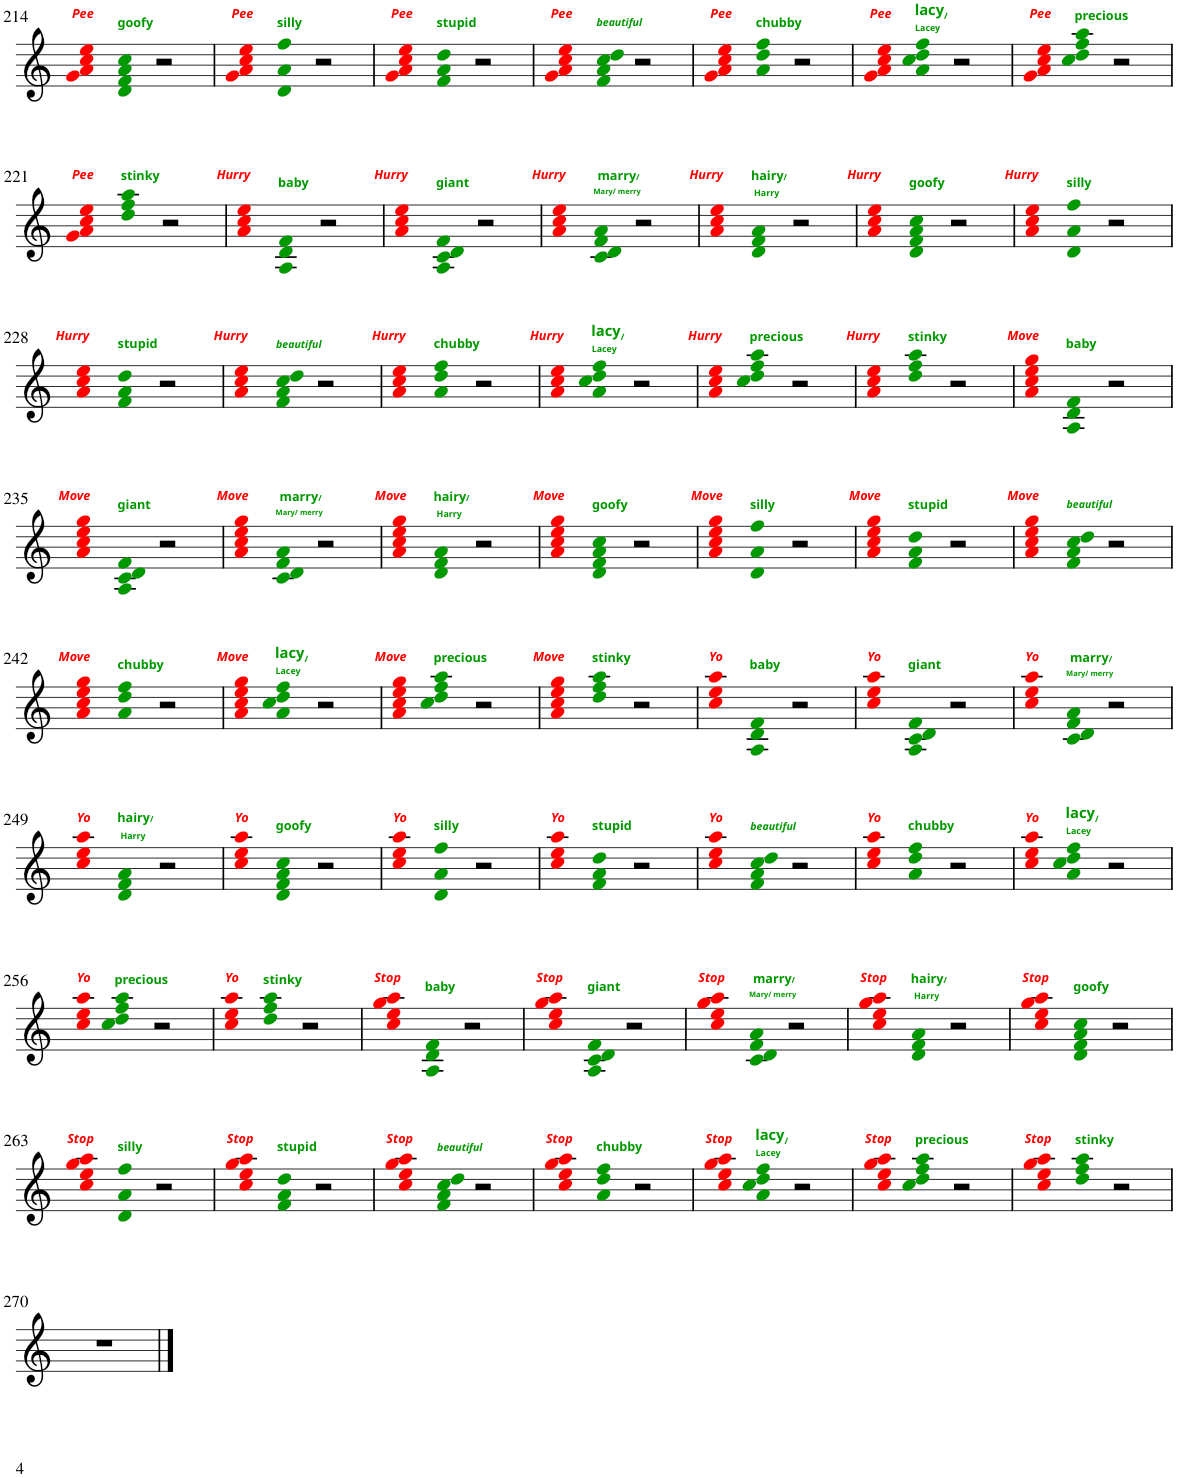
**kern	**harte
*part1	*part1
*staff1	*
*I"Piano	*
*I'Pno.	*
!!LO:PB:g=z
*clefG2	*
*k[]	*
*M4/4	*
=214	=214
!	!LO:H:kt=Pee
4gi 4ai 4cci 4eei	N
!LO:TX:a:B:color=#009900:t=goofy	!
4dj 4fj 4aj 4ccj	.
2r	.
=215	=215
!	!LO:H:kt=Pee
4gi 4ai 4cci 4eei	N
!LO:TX:a:B:color=#009900:t=silly	!
4dj 4aj 4ffj	.
2r	.
=216	=216
!	!LO:H:kt=Pee
4gi 4ai 4cci 4eei	N
!LO:TX:a:B:color=#009900:t=stupid	!
4fj 4aj 4ddj	.
2r	.
=217	=217
!	!LO:H:kt=Pee
4gi 4ai 4cci 4eei	N
!LO:TX:a:Bi:color=#009900:t=beautiful	!
4fj 4aj 4ccj 4ddj	.
2r	.
=218	=218
!	!LO:H:kt=Pee
4gi 4ai 4cci 4eei	N
!LO:TX:a:B:color=#009900:t=chubby	!
4aj 4ddj 4ffj	.
2r	.
=219	=219
!	!LO:H:kt=Pee
4gi 4ai 4cci 4eei	N
!LO:TX:a:B:color=#009900:t=lacy	!
!LO:TX:a:t=/	!
!LO:TX:a:t=Lacey	!
4aj 4ccj 4ddj 4ffj	.
2r	.
=220	=220
!	!LO:H:kt=Pee
4gi 4ai 4cci 4eei	N
!LO:TX:a:B:color=#009900:t=precious	!
4ccj 4ddj 4ffj 4aaj	.
2r	.
!!LO:LB:g=z
=221	=221
!	!LO:H:kt=Pee
4gi 4ai 4cci 4eei	N
!LO:TX:a:B:color=#009900:t=stinky	!
4ddj 4ffj 4aaj	.
2r	.
=222	=222
!	!LO:H:kt=Hurry
4ai 4cci 4eei	N
!LO:TX:a:B:color=#009900:t=baby	!
4Aj 4dj 4fj	.
2r	.
=223	=223
!	!LO:H:kt=Hurry
4ai 4cci 4eei	N
!LO:TX:a:B:color=#009900:t=giant	!
4Aj 4cj 4dj 4fj	.
2r	.
=224	=224
!	!LO:H:kt=Hurry
4ai 4cci 4eei	N
!LO:TX:a:B:color=#009900:t=marry	!
!LO:TX:a:t=/	!
!LO:TX:a:t=Mary/ merry	!
4cj 4dj 4fj 4aj	.
2r	.
=225	=225
!	!LO:H:kt=Hurry
4ai 4cci 4eei	N
!LO:TX:a:B:color=#009900:t=hairy	!
!LO:TX:a:t=/	!
!LO:TX:a:t=Harry	!
4dj 4fj 4aj	.
2r	.
=226	=226
!	!LO:H:kt=Hurry
4ai 4cci 4eei	N
!LO:TX:a:B:color=#009900:t=goofy	!
4dj 4fj 4aj 4ccj	.
2r	.
=227	=227
!	!LO:H:kt=Hurry
4ai 4cci 4eei	N
!LO:TX:a:B:color=#009900:t=silly	!
4dj 4aj 4ffj	.
2r	.
!!LO:LB:g=z
=228	=228
!	!LO:H:kt=Hurry
4ai 4cci 4eei	N
!LO:TX:a:B:color=#009900:t=stupid	!
4fj 4aj 4ddj	.
2r	.
=229	=229
!	!LO:H:kt=Hurry
4ai 4cci 4eei	N
!LO:TX:a:Bi:color=#009900:t=beautiful	!
4fj 4aj 4ccj 4ddj	.
2r	.
=230	=230
!	!LO:H:kt=Hurry
4ai 4cci 4eei	N
!LO:TX:a:B:color=#009900:t=chubby	!
4aj 4ddj 4ffj	.
2r	.
=231	=231
!	!LO:H:kt=Hurry
4ai 4cci 4eei	N
!LO:TX:a:B:color=#009900:t=lacy	!
!LO:TX:a:t=/	!
!LO:TX:a:t=Lacey	!
4aj 4ccj 4ddj 4ffj	.
2r	.
=232	=232
!	!LO:H:kt=Hurry
4ai 4cci 4eei	N
!LO:TX:a:B:color=#009900:t=precious	!
4ccj 4ddj 4ffj 4aaj	.
2r	.
=233	=233
!	!LO:H:kt=Hurry
4ai 4cci 4eei	N
!LO:TX:a:B:color=#009900:t=stinky	!
4ddj 4ffj 4aaj	.
2r	.
=234	=234
!	!LO:H:kt=Move
4ai 4cci 4eei 4ggi	N
!LO:TX:a:B:color=#009900:t=baby	!
4Aj 4dj 4fj	.
2r	.
!!LO:LB:g=z
=235	=235
!	!LO:H:kt=Move
4ai 4cci 4eei 4ggi	N
!LO:TX:a:B:color=#009900:t=giant	!
4Aj 4cj 4dj 4fj	.
2r	.
=236	=236
!	!LO:H:kt=Move
4ai 4cci 4eei 4ggi	N
!LO:TX:a:B:color=#009900:t=marry	!
!LO:TX:a:t=/	!
!LO:TX:a:t=Mary/ merry	!
4cj 4dj 4fj 4aj	.
2r	.
=237	=237
!	!LO:H:kt=Move
4ai 4cci 4eei 4ggi	N
!LO:TX:a:B:color=#009900:t=hairy	!
!LO:TX:a:t=/	!
!LO:TX:a:t=Harry	!
4dj 4fj 4aj	.
2r	.
=238	=238
!	!LO:H:kt=Move
4ai 4cci 4eei 4ggi	N
!LO:TX:a:B:color=#009900:t=goofy	!
4dj 4fj 4aj 4ccj	.
2r	.
=239	=239
!	!LO:H:kt=Move
4ai 4cci 4eei 4ggi	N
!LO:TX:a:B:color=#009900:t=silly	!
4dj 4aj 4ffj	.
2r	.
=240	=240
!	!LO:H:kt=Move
4ai 4cci 4eei 4ggi	N
!LO:TX:a:B:color=#009900:t=stupid	!
4fj 4aj 4ddj	.
2r	.
=241	=241
!	!LO:H:kt=Move
4ai 4cci 4eei 4ggi	N
!LO:TX:a:Bi:color=#009900:t=beautiful	!
4fj 4aj 4ccj 4ddj	.
2r	.
!!LO:LB:g=z
=242	=242
!	!LO:H:kt=Move
4ai 4cci 4eei 4ggi	N
!LO:TX:a:B:color=#009900:t=chubby	!
4aj 4ddj 4ffj	.
2r	.
=243	=243
!	!LO:H:kt=Move
4ai 4cci 4eei 4ggi	N
!LO:TX:a:B:color=#009900:t=lacy	!
!LO:TX:a:t=/	!
!LO:TX:a:t=Lacey	!
4aj 4ccj 4ddj 4ffj	.
2r	.
=244	=244
!	!LO:H:kt=Move
4ai 4cci 4eei 4ggi	N
!LO:TX:a:B:color=#009900:t=precious	!
4ccj 4ddj 4ffj 4aaj	.
2r	.
=245	=245
!	!LO:H:kt=Move
4ai 4cci 4eei 4ggi	N
!LO:TX:a:B:color=#009900:t=stinky	!
4ddj 4ffj 4aaj	.
2r	.
=246	=246
!	!LO:H:kt=Yo
4cci 4eei 4aai	N
!LO:TX:a:B:color=#009900:t=baby	!
4Aj 4dj 4fj	.
2r	.
=247	=247
!	!LO:H:kt=Yo
4cci 4eei 4aai	N
!LO:TX:a:B:color=#009900:t=giant	!
4Aj 4cj 4dj 4fj	.
2r	.
=248	=248
!	!LO:H:kt=Yo
4cci 4eei 4aai	N
!LO:TX:a:B:color=#009900:t=marry	!
!LO:TX:a:t=/	!
!LO:TX:a:t=Mary/ merry	!
4cj 4dj 4fj 4aj	.
2r	.
!!LO:LB:g=z
=249	=249
!	!LO:H:kt=Yo
4cci 4eei 4aai	N
!LO:TX:a:B:color=#009900:t=hairy	!
!LO:TX:a:t=/	!
!LO:TX:a:t=Harry	!
4dj 4fj 4aj	.
2r	.
=250	=250
!	!LO:H:kt=Yo
4cci 4eei 4aai	N
!LO:TX:a:B:color=#009900:t=goofy	!
4dj 4fj 4aj 4ccj	.
2r	.
=251	=251
!	!LO:H:kt=Yo
4cci 4eei 4aai	N
!LO:TX:a:B:color=#009900:t=silly	!
4dj 4aj 4ffj	.
2r	.
=252	=252
!	!LO:H:kt=Yo
4cci 4eei 4aai	N
!LO:TX:a:B:color=#009900:t=stupid	!
4fj 4aj 4ddj	.
2r	.
=253	=253
!	!LO:H:kt=Yo
4cci 4eei 4aai	N
!LO:TX:a:Bi:color=#009900:t=beautiful	!
4fj 4aj 4ccj 4ddj	.
2r	.
=254	=254
!	!LO:H:kt=Yo
4cci 4eei 4aai	N
!LO:TX:a:B:color=#009900:t=chubby	!
4aj 4ddj 4ffj	.
2r	.
=255	=255
!	!LO:H:kt=Yo
4cci 4eei 4aai	N
!LO:TX:a:B:color=#009900:t=lacy	!
!LO:TX:a:t=/	!
!LO:TX:a:t=Lacey	!
4aj 4ccj 4ddj 4ffj	.
2r	.
!!LO:LB:g=z
=256	=256
!	!LO:H:kt=Yo
4cci 4eei 4aai	N
!LO:TX:a:B:color=#009900:t=precious	!
4ccj 4ddj 4ffj 4aaj	.
2r	.
=257	=257
!	!LO:H:kt=Yo
4cci 4eei 4aai	N
!LO:TX:a:B:color=#009900:t=stinky	!
4ddj 4ffj 4aaj	.
2r	.
=258	=258
!	!LO:H:kt=Stop
4cci 4eei 4ggi 4aai	N
!LO:TX:a:B:color=#009900:t=baby	!
4Aj 4dj 4fj	.
2r	.
=259	=259
!	!LO:H:kt=Stop
4cci 4eei 4ggi 4aai	N
!LO:TX:a:B:color=#009900:t=giant	!
4Aj 4cj 4dj 4fj	.
2r	.
=260	=260
!	!LO:H:kt=Stop
4cci 4eei 4ggi 4aai	N
!LO:TX:a:B:color=#009900:t=marry	!
!LO:TX:a:t=/	!
!LO:TX:a:t=Mary/ merry	!
4cj 4dj 4fj 4aj	.
2r	.
=261	=261
!	!LO:H:kt=Stop
4cci 4eei 4ggi 4aai	N
!LO:TX:a:B:color=#009900:t=hairy	!
!LO:TX:a:t=/	!
!LO:TX:a:t=Harry	!
4dj 4fj 4aj	.
2r	.
=262	=262
!	!LO:H:kt=Stop
4cci 4eei 4ggi 4aai	N
!LO:TX:a:B:color=#009900:t=goofy	!
4dj 4fj 4aj 4ccj	.
2r	.
!!LO:LB:g=z
=263	=263
!	!LO:H:kt=Stop
4cci 4eei 4ggi 4aai	N
!LO:TX:a:B:color=#009900:t=silly	!
4dj 4aj 4ffj	.
2r	.
=264	=264
!	!LO:H:kt=Stop
4cci 4eei 4ggi 4aai	N
!LO:TX:a:B:color=#009900:t=stupid	!
4fj 4aj 4ddj	.
2r	.
=265	=265
!	!LO:H:kt=Stop
4cci 4eei 4ggi 4aai	N
!LO:TX:a:Bi:color=#009900:t=beautiful	!
4fj 4aj 4ccj 4ddj	.
2r	.
=266	=266
!	!LO:H:kt=Stop
4cci 4eei 4ggi 4aai	N
!LO:TX:a:B:color=#009900:t=chubby	!
4aj 4ddj 4ffj	.
2r	.
=267	=267
!	!LO:H:kt=Stop
4cci 4eei 4ggi 4aai	N
!LO:TX:a:B:color=#009900:t=lacy	!
!LO:TX:a:t=/	!
!LO:TX:a:t=Lacey	!
4aj 4ccj 4ddj 4ffj	.
2r	.
=268	=268
!	!LO:H:kt=Stop
4cci 4eei 4ggi 4aai	N
!LO:TX:a:B:color=#009900:t=precious	!
4ccj 4ddj 4ffj 4aaj	.
2r	.
=269	=269
!	!LO:H:kt=Stop
4cci 4eei 4ggi 4aai	N
!LO:TX:a:B:color=#009900:t=stinky	!
4ddj 4ffj 4aaj	.
2r	.
!!LO:LB:g=z
=270	=270
1r	.
==	==
*-	*-
